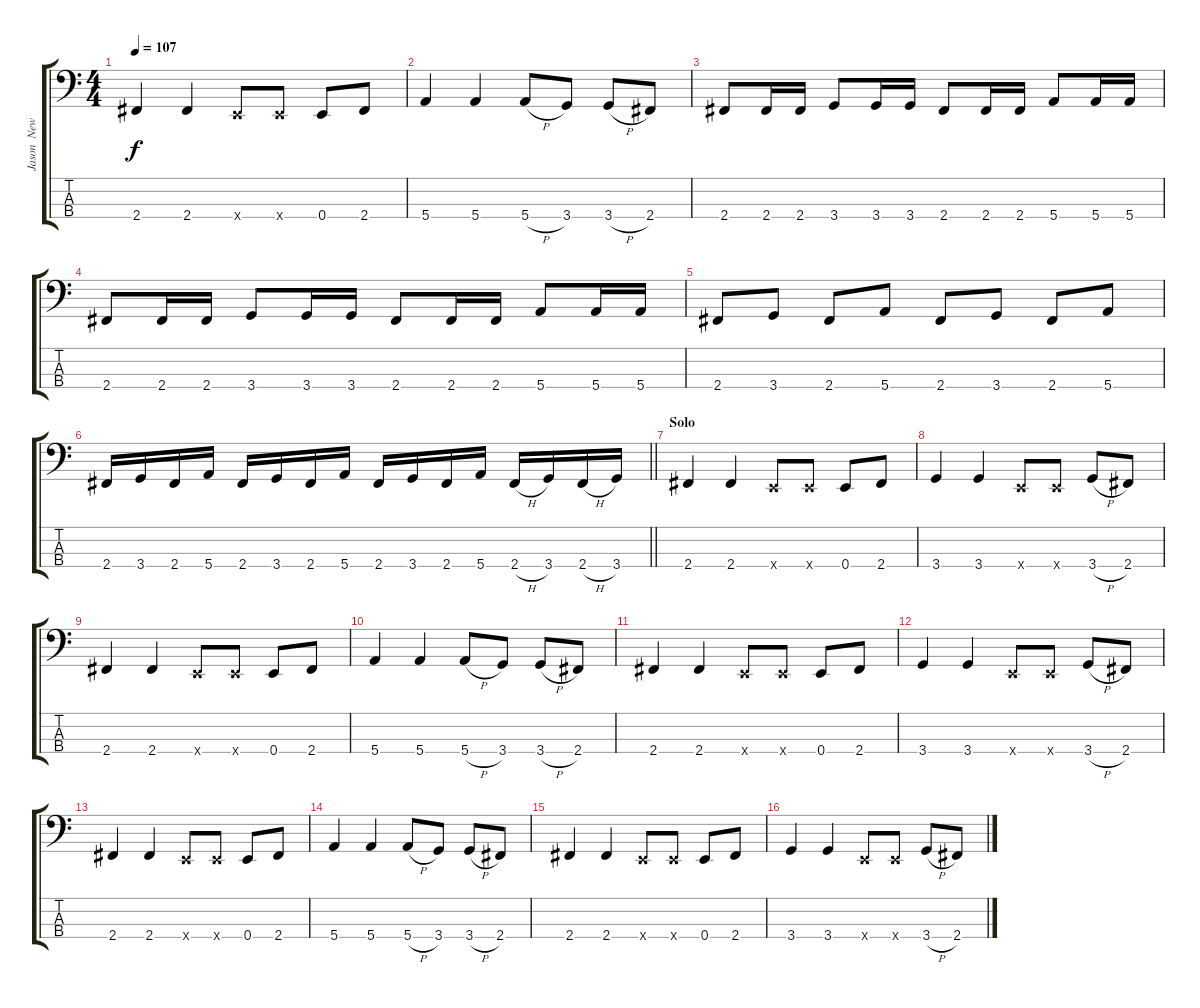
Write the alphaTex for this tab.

\track ("Jason  Newsted" "Jason  New") {instrument electricbasspick}
\staff {score tabs}
\tuning (G2 D2 A1 E1) {hide}
\ts (4 4)
\tempo 107
\clef f4
\ks c
2.4.4{dy f} 2.4.4 0.4{x}.8 0.4{x}.8 0.4.8 2.4.8 |
5.4.4 5.4.4 5.4{h}.8 3.4.8 3.4{h}.8 2.4.8 |
2.4.8 2.4.16 2.4.16 3.4.8 3.4.16 3.4.16 2.4.8 2.4.16 2.4.16 5.4.8 5.4.16 5.4.16 |
2.4.8 2.4.16 2.4.16 3.4.8 3.4.16 3.4.16 2.4.8 2.4.16 2.4.16 5.4.8 5.4.16 5.4.16 |
2.4.8 3.4.8 2.4.8 5.4.8 2.4.8 3.4.8 2.4.8 5.4.8 |
\barLineRight lightlight
2.4.16 3.4.16 2.4.16 5.4.16 2.4.16 3.4.16 2.4.16 5.4.16 2.4.16 3.4.16 2.4.16 5.4.16 2.4{h}.16 3.4.16 2.4{h}.16 3.4.16 |
\section ("" "Solo")
2.4.4 2.4.4 0.4{x}.8 0.4{x}.8 0.4.8 2.4.8 |
3.4.4 3.4.4 0.4{x}.8 0.4{x}.8 3.4{h}.8 2.4.8 |
2.4.4 2.4.4 0.4{x}.8 0.4{x}.8 0.4.8 2.4.8 |
5.4.4 5.4.4 5.4{h}.8 3.4.8 3.4{h}.8 2.4.8 |
2.4.4 2.4.4 0.4{x}.8 0.4{x}.8 0.4.8 2.4.8 |
3.4.4 3.4.4 0.4{x}.8 0.4{x}.8 3.4{h}.8 2.4.8 |
2.4.4 2.4.4 0.4{x}.8 0.4{x}.8 0.4.8 2.4.8 |
5.4.4 5.4.4 5.4{h}.8 3.4.8 3.4{h}.8 2.4.8 |
2.4.4 2.4.4 0.4{x}.8 0.4{x}.8 0.4.8 2.4.8 |
3.4.4 3.4.4 0.4{x}.8 0.4{x}.8 3.4{h}.8 2.4.8
